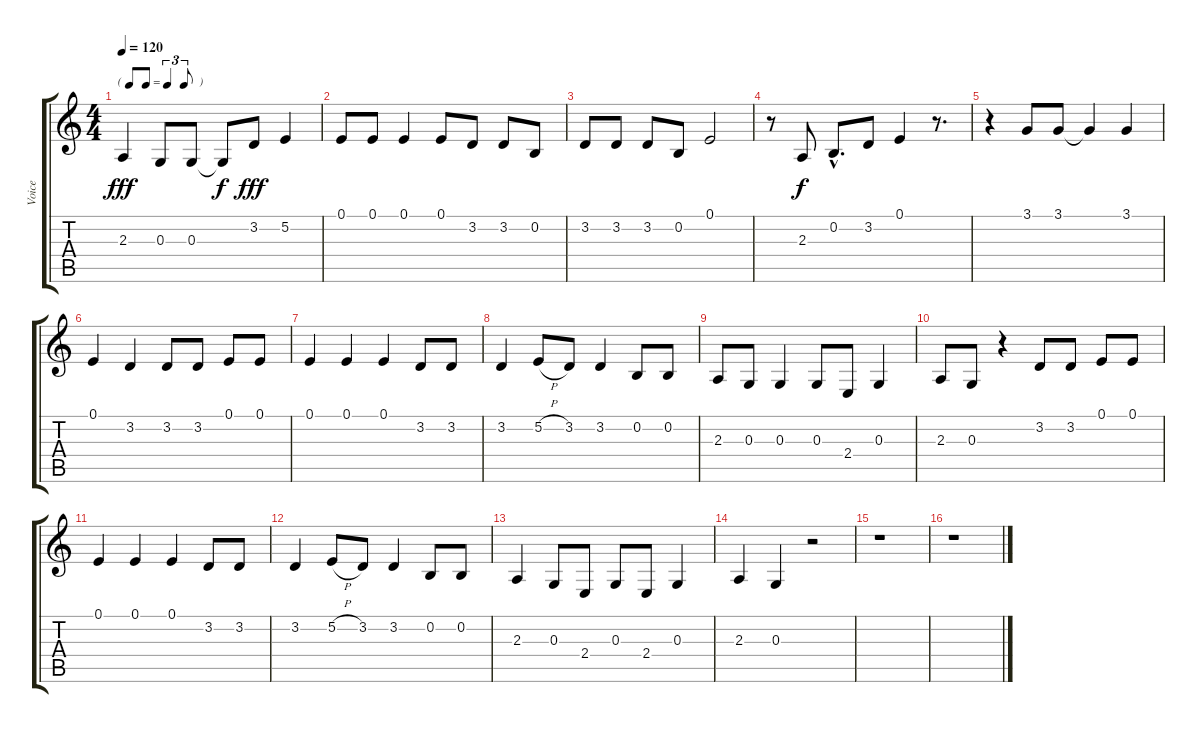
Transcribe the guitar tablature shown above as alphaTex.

\track ("Voice" "Voice") {instrument englishhorn}
\staff {score tabs}
\tuning (E4 B3 G3 D3 A2 E2) {hide}
\ts (4 4)
\tf triplet8th
\tempo 120
\clef g2
\ks c
2.3.4{dy fff} 0.3.8 0.3.8 0.3{t}.8{dy f} 3.2.8{dy fff} 5.2.4 |
0.1.8 0.1.8 0.1.4 0.1.8 3.2.8 3.2.8 0.2.8 |
3.2.8 3.2.8 3.2.8 0.2.8 0.1.2 |
r.8 2.3.8{dy f} 0.2{hac}.8{d} 3.2.8 0.1.4 r.8{d} |
r.4 3.1.8 3.1.8 3.1{t}.4 3.1.4 |
0.1.4 3.2.4 3.2.8 3.2.8 0.1.8 0.1.8 |
0.1.4 0.1.4 0.1.4 3.2.8 3.2.8 |
3.2.4 5.2{h}.8 3.2.8 3.2.4 0.2.8 0.2.8 |
2.3.8 0.3.8 0.3.4 0.3.8 2.4.8 0.3.4 |
2.3.8 0.3.8 r.4 3.2.8 3.2.8 0.1.8 0.1.8 |
0.1.4 0.1.4 0.1.4 3.2.8 3.2.8 |
3.2.4 5.2{h}.8 3.2.8 3.2.4 0.2.8 0.2.8 |
2.3.4 0.3.8 2.4.8 0.3.8 2.4.8 0.3.4 |
2.3.4 0.3.4 r.2 |
r.1 |
r.1
